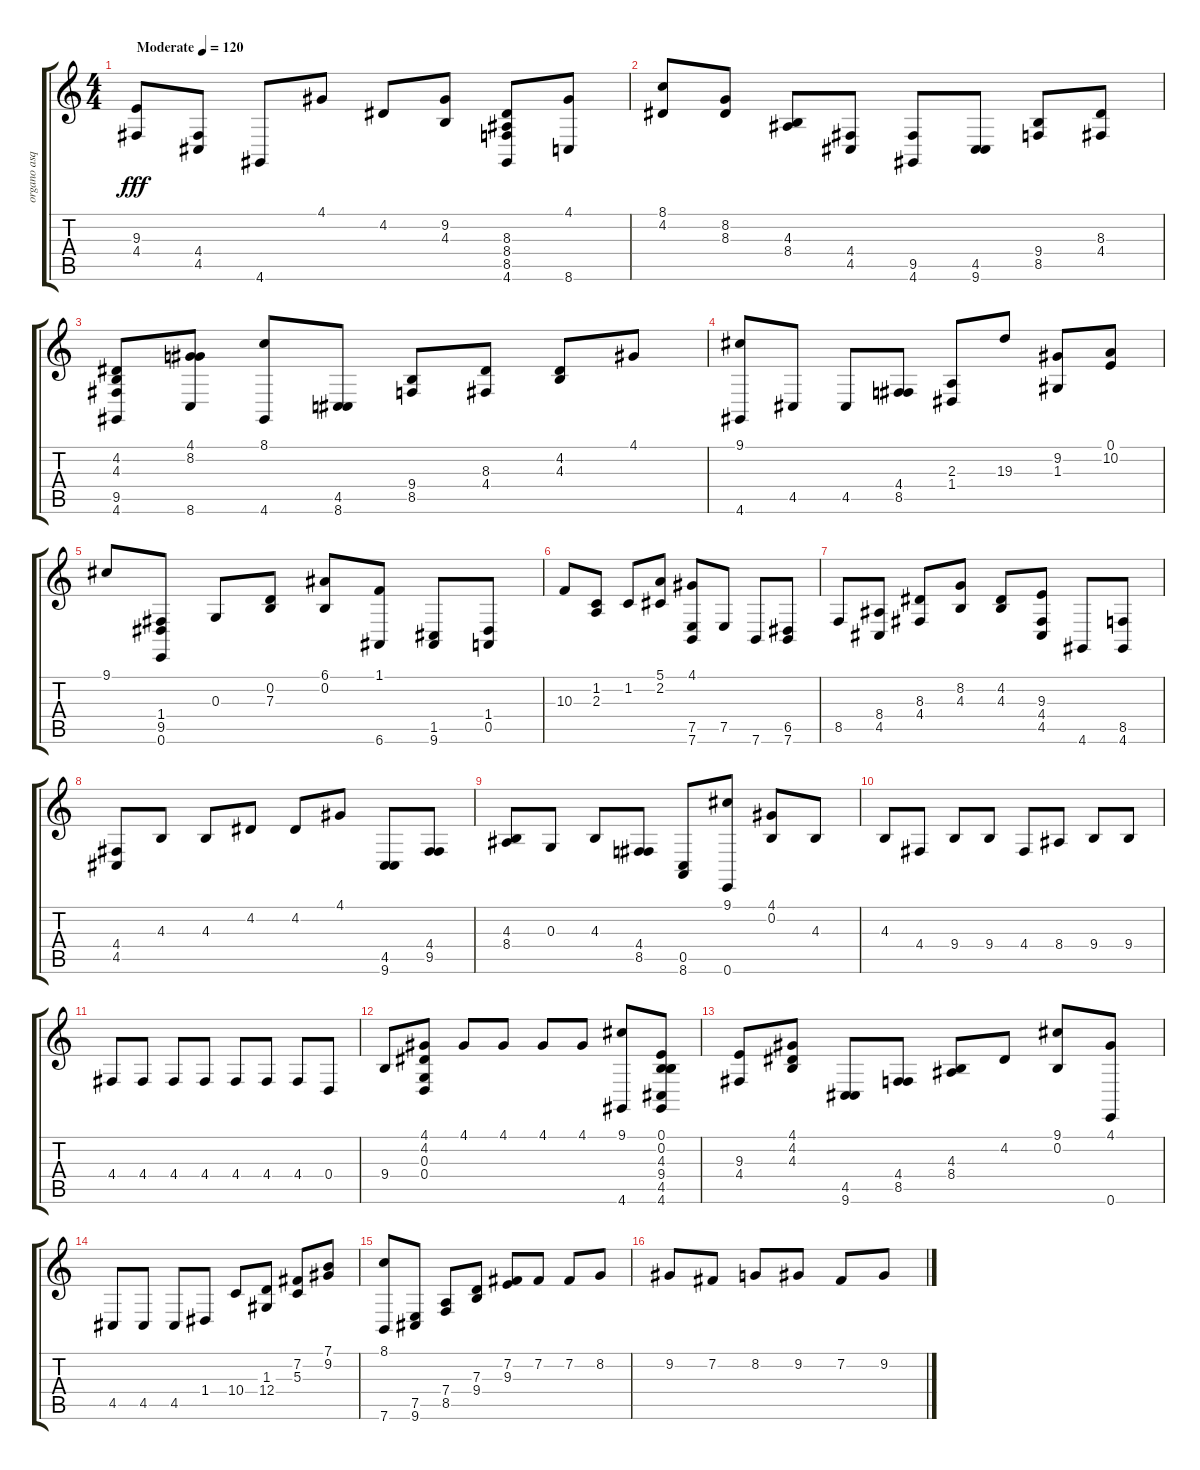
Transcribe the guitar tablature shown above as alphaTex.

\track ("organo asqeroso de las iglesias cutres" "organo asq") {instrument churchorgan}
\staff {score tabs}
\tuning (E4 B3 G3 D3 A2 E2) {hide}
\ts (4 4)
\tempo (120 "Moderate")
\clef g2
\ks c
(9.3 4.4).8{dy fff instrument churchorgan} (4.4 4.5).8 4.6.8 4.1.8 4.2.8 (9.2 4.3).8 (8.3 8.4 8.5 4.6).8 (4.1 8.6).8 |
(8.1 4.2).8 (8.2 8.3).8 (4.3 8.4).8 (4.4 4.5).8 (9.5 4.6).8 (4.5 9.6).8 (9.4 8.5).8 (8.3 4.4).8 |
(4.2 4.3 9.5 4.6).8 (4.1 8.2 8.6).8 (8.1 4.6).8 (4.5 8.6).8 (9.4 8.5).8 (8.3 4.4).8 (4.2 4.3).8 4.1.8 |
(9.1 4.6).8 4.5.8 4.5.8 (4.4 8.5).8 (2.3 1.4).8 19.3.8 (9.2 1.3).8 (0.1 10.2).8 |
9.1.8 (1.4 9.5 0.6).8 0.3.8 (0.2 7.3).8 (6.1 0.2).8 (1.1 6.6).8 (1.5 9.6).8 (1.4 0.5).8 |
10.3.8 (1.2 2.3).8 1.2.8 (5.1 2.2).8 (4.1 7.5 7.6).8 7.5.8 7.6.8 (6.5 7.6).8 |
8.5.8 (8.4 4.5).8 (8.3 4.4).8 (8.2 4.3).8 (4.2 4.3).8 (9.3 4.4 4.5).8 4.6.8 (8.5 4.6).8 |
(4.4 4.5).8 4.3.8 4.3.8 4.2.8 4.2.8 4.1.8 (4.5 9.6).8 (4.4 9.5).8 |
(4.3 8.4).8 0.3.8 4.3.8 (4.4 8.5).8 (0.5 8.6).8 (9.1 0.6).8 (4.1 0.2).8 4.3.8 |
4.3.8 4.4.8 9.4.8 9.4.8 4.4.8 8.4.8 9.4.8 9.4.8 |
4.4.8 4.4.8 4.4.8 4.4.8 4.4.8 4.4.8 4.4.8 0.4.8 |
9.4.8 (4.1 4.2 0.3 0.4).8 4.1.8 4.1.8 4.1.8 4.1.8 (9.1 4.6).8 (0.1 0.2 4.3 9.4 4.5 4.6).8 |
(9.3 4.4).8 (4.1 4.2 4.3).8 (4.5 9.6).8 (4.4 8.5).8 (4.3 8.4).8 4.2.8 (9.1 0.2).8 (4.1 0.6).8 |
4.5.8 4.5.8 4.5.8 1.4.8 10.4.8 (1.3 12.4).8 (7.2 5.3).8 (7.1 9.2).8 |
(8.1 7.6).8 (7.5 9.6).8 (7.4 8.5).8 (7.3 9.4).8 (7.2 9.3).8 7.2.8 7.2.8 8.2.8 |
9.2.8 7.2.8 8.2.8 9.2.8 7.2.8 9.2.8
